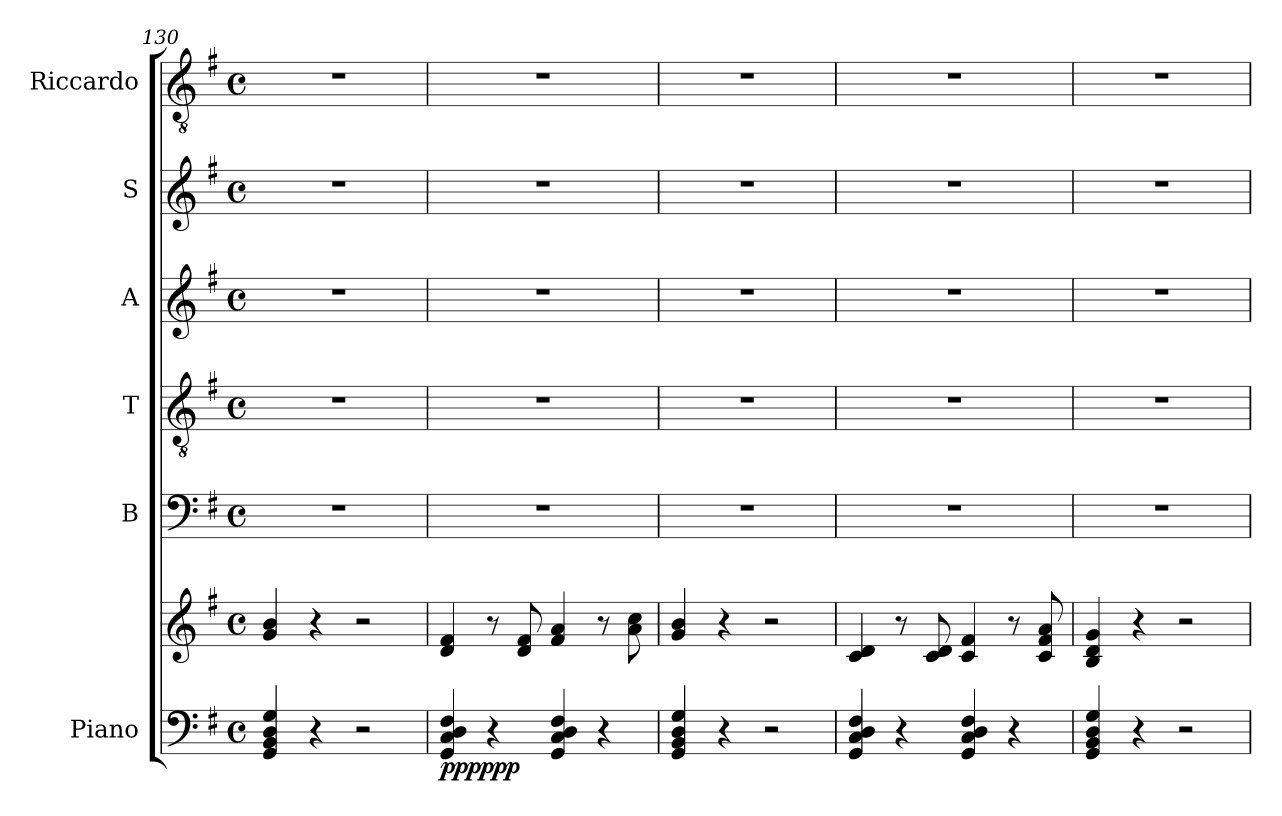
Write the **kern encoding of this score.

**kern	**kern	**dynam	**kern	**kern	**kern	**kern	**kern
*part6	*part6	*part6	*part5	*part4	*part3	*part2	*part1
*staff7	*staff6	*staff6/7	*staff5	*staff4	*staff3	*staff2	*staff1
*I"Piano	*	*	*I"B	*I"T	*I"A	*I"S	*I"Riccardo
*I'Pno	*	*	*I'B	*I'T	*I'A	*I'S	*
*clefF4	*clefG2	*	*clefF4	*clefGv2	*clefG2	*clefG2	*clefGv2
*k[f#]	*k[f#]	*	*k[f#]	*k[f#]	*k[f#]	*k[f#]	*k[f#]
*M4/4	*M4/4	*	*M4/4	*M4/4	*M4/4	*M4/4	*M4/4
*met(c)	*met(c)	*	*met(c)	*met(c)	*met(c)	*met(c)	*met(c)
=130	=130	=130	=130	=130	=130	=130	=130
4GG/ 4BB/ 4D/ 4G/	4g/ 4b/	.	1r	1r	1r	1r	1r
4r	4r	.	.	.	.	.	.
2r	2r	.	.	.	.	.	.
=131	=131	=131	=131	=131	=131	=131	=131
!	!	!LO:DY:b=2	!	!	!	!	!
!	!	!LO:DY:n=1:b	!	!	!	!	!
4GG/ 4C/ 4D/ 4F#/	4d/ 4f#/	ppp ppp	1r	1r	1r	1r	1r
4r	8r	.	.	.	.	.	.
.	8d/ 8f#/	.	.	.	.	.	.
4GG/ 4C/ 4D/ 4F#/	4f#/ 4a/	.	.	.	.	.	.
4r	8r	.	.	.	.	.	.
.	8a\ 8cc\	.	.	.	.	.	.
=132	=132	=132	=132	=132	=132	=132	=132
4GG/ 4BB/ 4D/ 4G/	4g/ 4b/	.	1r	1r	1r	1r	1r
4r	4r	.	.	.	.	.	.
2r	2r	.	.	.	.	.	.
!!LO:PB:g=z
=133	=133	=133	=133	=133	=133	=133	=133
4GG/ 4C/ 4D/ 4F#/	4c/ 4d/	.	1r	1r	1r	1r	1r
4r	8r	.	.	.	.	.	.
.	8c/ 8d/	.	.	.	.	.	.
4GG/ 4C/ 4D/ 4F#/	4c/ 4f#/	.	.	.	.	.	.
4r	8r	.	.	.	.	.	.
.	8c/ 8f#/ 8a/	.	.	.	.	.	.
=134	=134	=134	=134	=134	=134	=134	=134
4GG/ 4BB/ 4D/ 4G/	4B/ 4d/ 4g/	.	1r	1r	1r	1r	1r
4r	4r	.	.	.	.	.	.
2r	2r	.	.	.	.	.	.
=	=	=	=	=	=	=	=
*-	*-	*-	*-	*-	*-	*-	*-
